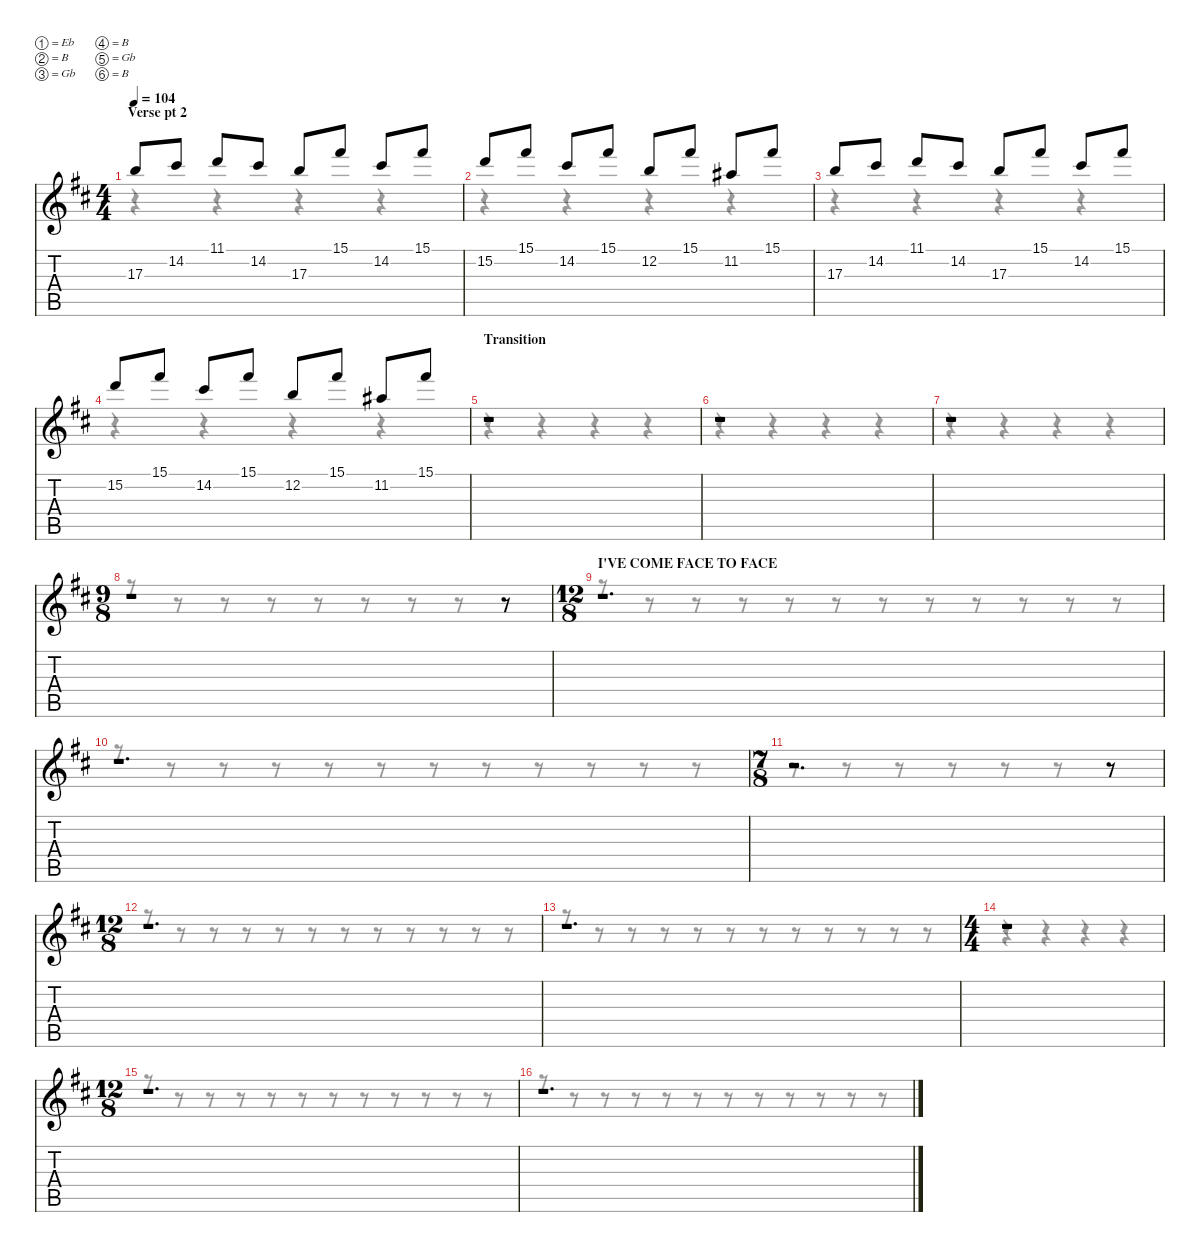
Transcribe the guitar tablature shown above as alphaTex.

\defaultSystemsLayout 4
\hideDynamics
\bracketExtendMode nobrackets
\singleTrackTrackNamePolicy hidden
\multiTrackTrackNamePolicy hidden
\firstSystemTrackNameMode fullname
\otherSystemsTrackNameOrientation horizontal
\track ("Clean Guitar" "s.guit.") {instrument acousticguitarsteel}
\staff {score tabs}
\tuning (Eb4 B3 Gb3 B2 Gb2 B1)
\voice
\ts (4 4)
\section ("" "Verse pt 2")
\tempo 104
\clef g2
\ks bminor
17.3{acc forcenatural}.8{dy p beam Up} 14.2{acc #}.8{beam Up} 11.1{acc forcenatural}.8{beam Up} 14.2{acc #}.8{beam Up} 17.3{acc forcenatural}.8{beam Up} 15.1{acc #}.8{beam Up} 14.2{acc #}.8{beam Up} 15.1{acc #}.8{beam Up} |
15.2{acc forcenatural}.8{beam Up} 15.1{acc #}.8{beam Up} 14.2{acc #}.8{beam Up} 15.1{acc #}.8{beam Up} 12.2{acc forcenatural}.8{beam Up} 15.1{acc #}.8{beam Up} 11.2{acc #}.8{beam Up} 15.1{acc #}.8{beam Up} |
17.3{acc forcenatural}.8{beam Up} 14.2{acc #}.8{beam Up} 11.1{acc forcenatural}.8{beam Up} 14.2{acc #}.8{beam Up} 17.3{acc forcenatural}.8{beam Up} 15.1{acc #}.8{beam Up} 14.2{acc #}.8{beam Up} 15.1{acc #}.8{beam Up} |
15.2{acc forcenatural}.8{beam Up} 15.1{acc #}.8{beam Up} 14.2{acc #}.8{beam Up} 15.1{acc #}.8{beam Up} 12.2{acc forcenatural}.8{beam Up} 15.1{acc #}.8{beam Up} 11.2{acc #}.8{beam Up} 15.1{acc #}.8{beam Up} |
\section ("" "Transition")
r.1{beam Up} |
r.1{beam Up} |
r.1{beam Up} |
\ts (9 8)
\beaming (8 3 2 2 2)
r.1{beam Up} r.8{beam Up} |
\ts (12 8)
\beaming (8 3 3 3 3)
\section ("" "I'VE COME FACE TO FACE")
r.1{d beam Up} |
r.1{d beam Up} |
\ts (7 8)
\beaming (8 4 1 1 1)
r.2{d beam Up} r.8{beam Up} |
\ts (12 8)
\beaming (8 3 3 3 3)
r.1{d beam Up} |
r.1{d beam Up} |
\ts (4 4)
\beaming (8 2 2 2 2)
r.1{beam Up} |
\ts (12 8)
\beaming (8 3 3 3 3)
r.1{d beam Up} |
r.1{d beam Up}
\voice
\clef g2
\ottava regular
\simile none
\ks bminor
r.4{dy mf beam Down} r.4{beam Down} r.4{beam Down} r.4{beam Down} |
r.4{beam Down} r.4{beam Down} r.4{beam Down} r.4{beam Down} |
r.4{beam Down} r.4{beam Down} r.4{beam Down} r.4{beam Down} |
r.4{beam Down} r.4{beam Down} r.4{beam Down} r.4{beam Down} |
r.4{beam Down} r.4{beam Down} r.4{beam Down} r.4{beam Down} |
r.4{beam Down} r.4{beam Down} r.4{beam Down} r.4{beam Down} |
r.4{beam Down} r.4{beam Down} r.4{beam Down} r.4{beam Down} |
r.8{beam Down} r.8{beam Down} r.8{beam Down} r.8{beam Down} r.8{beam Down} r.8{beam Down} r.8{beam Down} r.8{beam Down} r.8{beam Down} |
r.8{beam Down} r.8{beam Down} r.8{beam Down} r.8{beam Down} r.8{beam Down} r.8{beam Down} r.8{beam Down} r.8{beam Down} r.8{beam Down} r.8{beam Down} r.8{beam Down} r.8{beam Down} |
r.8{beam Down} r.8{beam Down} r.8{beam Down} r.8{beam Down} r.8{beam Down} r.8{beam Down} r.8{beam Down} r.8{beam Down} r.8{beam Down} r.8{beam Down} r.8{beam Down} r.8{beam Down} |
r.8{beam Down} r.8{beam Down} r.8{beam Down} r.8{beam Down} r.8{beam Down} r.8{beam Down} r.8{beam Down} |
r.8{beam Down} r.8{beam Down} r.8{beam Down} r.8{beam Down} r.8{beam Down} r.8{beam Down} r.8{beam Down} r.8{beam Down} r.8{beam Down} r.8{beam Down} r.8{beam Down} r.8{beam Down} |
r.8{beam Down} r.8{beam Down} r.8{beam Down} r.8{beam Down} r.8{beam Down} r.8{beam Down} r.8{beam Down} r.8{beam Down} r.8{beam Down} r.8{beam Down} r.8{beam Down} r.8{beam Down} |
r.4{beam Down} r.4{beam Down} r.4{beam Down} r.4{beam Down} |
r.8{beam Down} r.8{beam Down} r.8{beam Down} r.8{beam Down} r.8{beam Down} r.8{beam Down} r.8{beam Down} r.8{beam Down} r.8{beam Down} r.8{beam Down} r.8{beam Down} r.8{beam Down} |
r.8{beam Down} r.8{beam Down} r.8{beam Down} r.8{beam Down} r.8{beam Down} r.8{beam Down} r.8{beam Down} r.8{beam Down} r.8{beam Down} r.8{beam Down} r.8{beam Down} r.8{beam Down}
